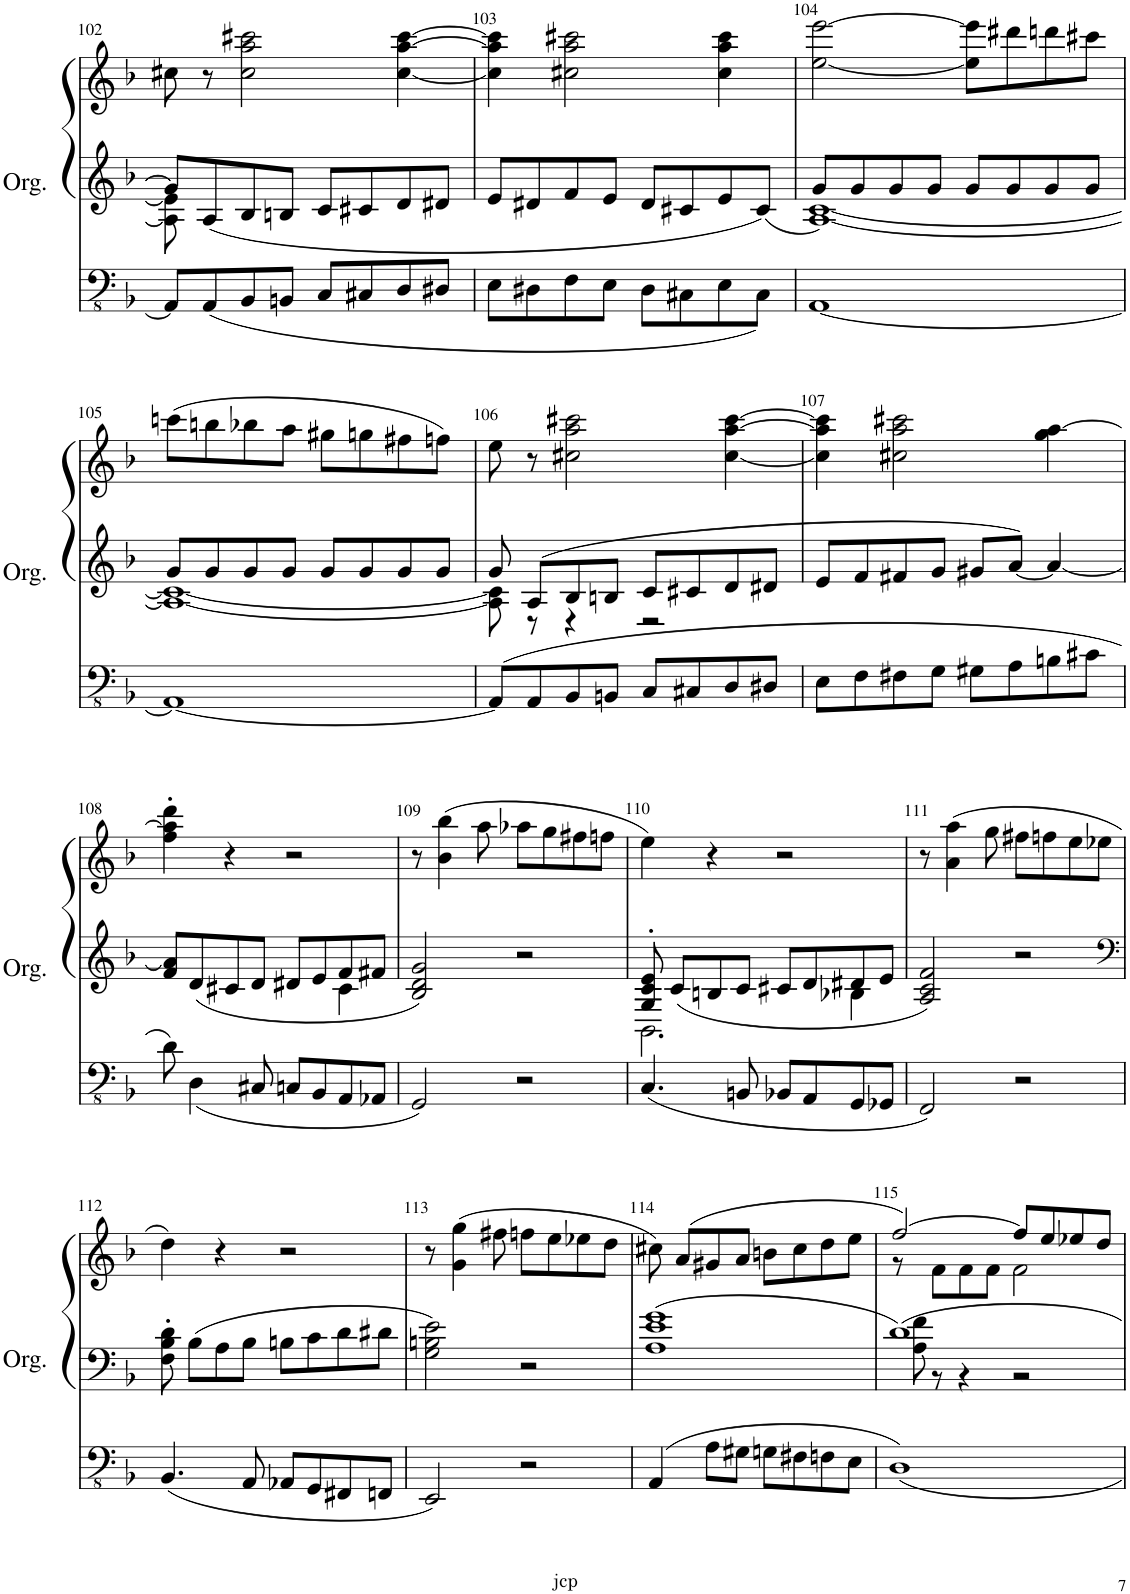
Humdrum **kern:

**kern	**kern	**kern
*part1	*part1	*part1
*staff3	*staff2	*staff1
*I"Orgue à tuyaux	*	*
*I'Org.	*	*
!!LO:PB:g=z
*clefFv4	*clefG2	*clefG2
*k[b-]	*k[b-]	*k[b-]
*M4/4	*M4/4	*M4/4
*met(c)	*met(c)	*met(c)
=102	=102	=102
*	*^	*
8AAA/L]	8g/L]	8A\] 8e\]	8cc#X\
8AAA/	8A/	2..ryy	8r
8BBB-/	8B-/	.	2cc#\ 2aa\ 2ccc#X\
8BBBn/J	8Bn/J	.	.
8CC/L	8c/L	.	.
8CC#X/	8c#X/	.	.
8DD/	8d/	.	[4cc#\ [4aa\ [4ccc#\
8DD#X/J	8d#X/J	.	.
*	*v	*v	*
=103	=103	=103
8EE\L	8e/L	4cc#\] 4aa\] 4ccc#\]
8DD#X\	8d#X/	.
8FF\	8f/	2cc#X\ 2aa\ 2ccc#X\
8EE\J	8e/J	.
8DD#\L	8d#/L	.
8CC#X\	8c#X/	.
8EE\	8e/	4cc#\ 4aa\ 4ccc#\
8CC#\J	8c#/J	.
=104	=104	=104
*	*^	*
[1AAA	8g/L	[1A [1c	[2ee\ [2eee\
.	8g/	.	.
.	8g/	.	.
.	8g/J	.	.
.	8g/L	.	8ee\] 8eee\]L
.	8g/	.	8ddd#X\
.	8g/	.	8dddn\
.	8g/J	.	8ccc#X\J
!!LO:LB:g=z
=105	=105	=105	=105
1AAA_	8g/L	1A_ 1c_	(8cccn\L
.	8g/	.	8bbn\
.	8g/	.	8bb-X\
.	8g/J	.	8aa\J
.	8g/L	.	8gg#X\L
.	8g/	.	8ggn\
.	8g/	.	8ff#X\
.	8g/J	.	8ffn\J)
=106	=106	=106	=106
8AAA/L]	8g/	8A\] 8c\]	8ee\
8AAA/	8A/L	8r	8r
8BBB-/	8B-/	4r	2cc#X\ 2aa\ 2ccc#X\
8BBBn/J	8Bn/J	.	.
8CC/L	8c/L	2r	.
8CC#X/	8c#X/	.	.
8DD/	8d/	.	[4cc#\ [4aa\ [4ccc#\
8DD#X/J	8d#X/J	.	.
*	*v	*v	*
=107	=107	=107
8EE\L	8e/L	4cc#\] 4aa\] 4ccc#\]
8FF\	8f/	.
8FF#X\	8f#X/	2cc#X\ 2aa\ 2ccc#X\
8GG\J	8g/J	.
8GG#X\L	8g#X/L	.
8AA\	[8a/J	.
8BBn\	4a/_	4gg\ [4aa\
8C#X\J	.	.
!!LO:LB:g=z
=108	=108	=108
*	*^	*
8D\	8f/ 8a/]L	2.ryy	4ff\' 4aa\]' 4ddd\'
4DD\	8d/	.	.
.	8c#X/	.	4r
8CC#X/	8d/J	.	.
8CCn/L	8d#X/L	.	2r
8BBB-/	8e/	.	.
8AAA/	8f/	4c#\	.
8AAA-X/J	8f#X/J	.	.
*	*v	*v	*
=109	=109	=109
2GGG/	2B-/ 2d/ 2g/	8r
.	.	(4b-\ 4bb-\
.	.	8aa\
2r	2r	8aa-X\L
.	.	8gg\
.	.	8ff#X\
.	.	8ffn\J
=110	=110	=110
*	*^	*
4.CC/	8G/' 8c/' 8e/'	2.BB-\	4ee\)
.	8c/L	.	.
.	8Bn/	.	4r
8BBBn/	8c/J	.	.
8BBB-X/L	8c#X/L	.	2r
8AAA/	8d/	.	.
8GGG/	8d#X/	4B-X\	.
8GGG-X/J	8e/J	.	.
*	*v	*v	*
=111	=111	=111
2FFF/	2A/ 2c/ 2f/	8r
.	.	(4a\ 4aa\
.	.	8gg\
2r	2r	8ff#X\L
.	.	8ffn\
.	.	8ee\
.	.	8ee-X\J
!!LO:LB:g=z
=112	=112	=112
*	*clefF4	*
4.BBB-/	8F\' 8B-\' 8d\'	4dd\)
.	8B-\L	.
.	8A\	4r
8AAA/	8B-\J	.
8AAA-X/L	8Bn\L	2r
8GGG/	8c\	.
8FFF#X/	8d\	.
8FFFn/J	8d#X\J	.
=113	=113	=113
2EEE/	2G\ 2Bn\ 2e\	8r
.	.	(4g\ 4gg\
.	.	8ff#X\
2r	2r	8ffn\L
.	.	8ee\
.	.	8ee-X\
.	.	8dd\J
=114	=114	=114
4AAA/	1A 1e 1g	8cc#X\)
.	.	(8a/L
8AA\L	.	8g#X/
8GG#X\J	.	8a/J
8GGn\L	.	8bn\L
8FF#X\	.	8cc#\
8FFn\	.	8dd\
8EE\J	.	8ee\J
=115	=115	=115
*	*^	*^
1DD	1d	8A\ 8f\	[2ff/)	8r
.	.	8r	.	8f\L
.	.	4r	.	8f\
.	.	.	.	8f\J
.	.	2r	8ff/L]	2f\
.	.	.	8ee/	.
.	.	.	8ee-X/	.
.	.	.	8dd/J	.
*	*v	*v	*	*
*	*	*v	*v
=	=	=
*-	*-	*-
